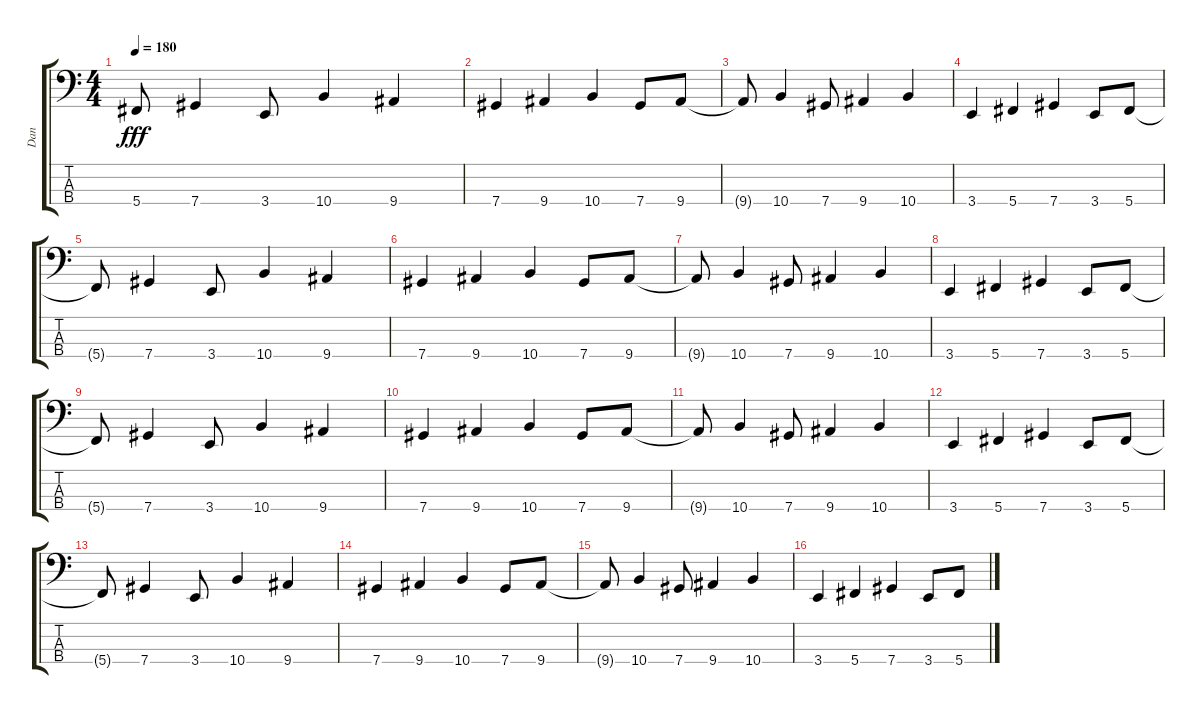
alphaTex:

\track ("Dan" "Dan") {instrument electricbassfinger}
\staff {score tabs}
\tuning (Gb2 Db2 Ab1 Db1) {hide}
\ts (4 4)
\tempo 180
\clef f4
\ks c
5.4{t}.8{dy fff} 7.4.4 3.4.8 10.4.4 9.4.4 |
7.4.4 9.4.4 10.4.4 7.4.8 9.4.8 |
9.4{t}.8 10.4.4 7.4.8 9.4.4 10.4.4 |
3.4.4 5.4.4 7.4.4 3.4.8 5.4.8 |
5.4{t}.8 7.4.4 3.4.8 10.4.4 9.4.4 |
7.4.4 9.4.4 10.4.4 7.4.8 9.4.8 |
9.4{t}.8 10.4.4 7.4.8 9.4.4 10.4.4 |
3.4.4 5.4.4 7.4.4 3.4.8 5.4.8 |
5.4{t}.8 7.4.4 3.4.8 10.4.4 9.4.4 |
7.4.4 9.4.4 10.4.4 7.4.8 9.4.8 |
9.4{t}.8 10.4.4 7.4.8 9.4.4 10.4.4 |
3.4.4 5.4.4 7.4.4 3.4.8 5.4.8 |
5.4{t}.8 7.4.4 3.4.8 10.4.4 9.4.4 |
7.4.4 9.4.4 10.4.4 7.4.8 9.4.8 |
9.4{t}.8 10.4.4 7.4.8 9.4.4 10.4.4 |
3.4.4 5.4.4 7.4.4 3.4.8 5.4.8
